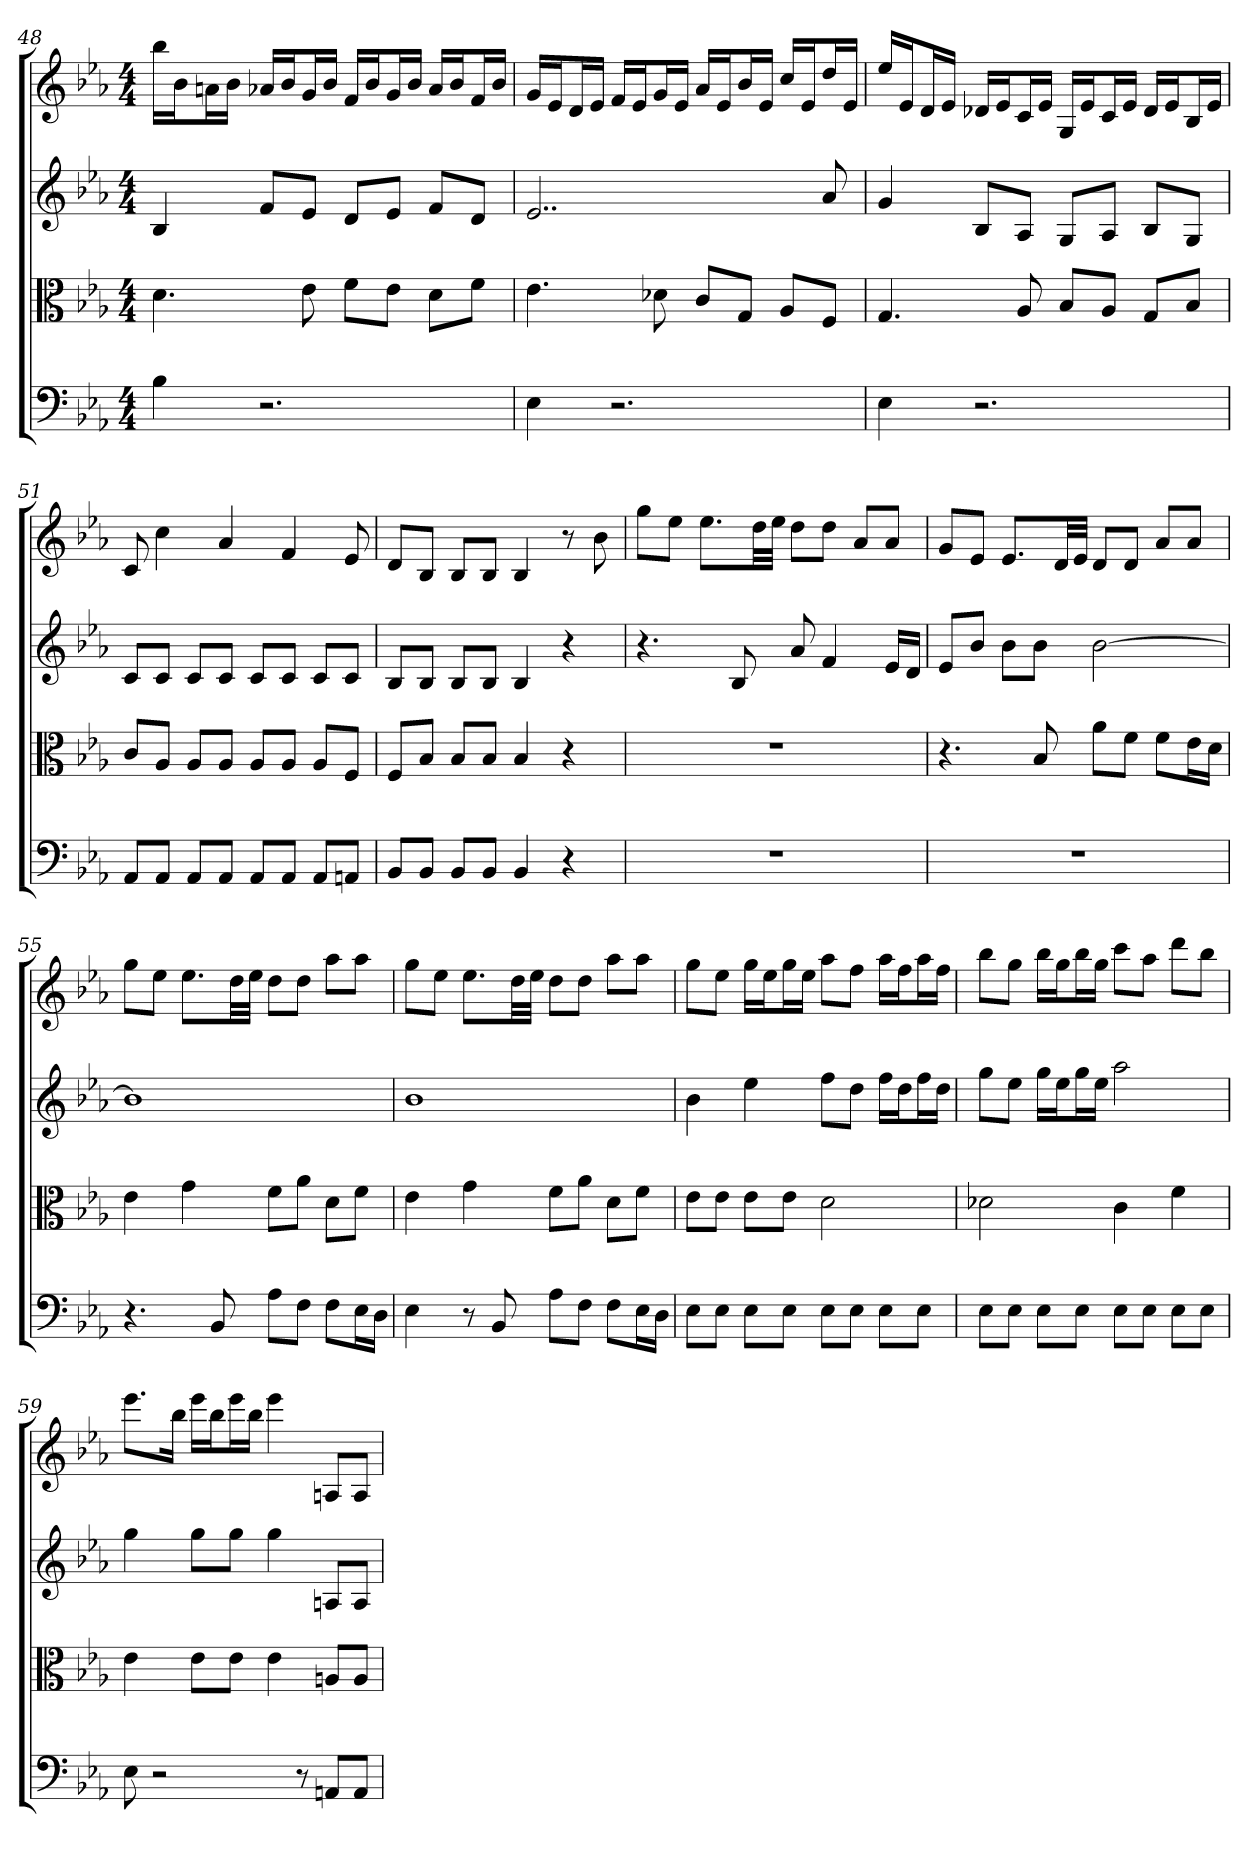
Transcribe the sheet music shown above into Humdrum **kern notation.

**kern	**kern	**kern	**kern
*part4	*part3	*part2	*part1
*staff4	*staff3	*staff2	*staff1
*clefF4	*clefC3	*	*
*k[b-e-a-]	*k[b-e-a-]	*k[b-e-a-]	*k[b-e-a-]
*E-:	*E-:	*E-:	*E-:
*M4/4	*M4/4	*M4/4	*M4/4
=48	=48	=48	=48
4B-	4.d	4B-	16bb-LL
.	.	.	16b-J
.	.	.	16anL
.	.	.	16b-JJ
2.r	.	8fL	16a-XLL
.	.	.	16b-J
.	8e-	8e-J	16gL
.	.	.	16b-JJ
.	8f\L	8dL	16fLL
.	.	.	16b-J
.	8e-\J	8e-J	16gL
.	.	.	16b-JJ
.	8d\L	8fL	16a-LL
.	.	.	16b-J
.	8f\J	8dJ	16fL
.	.	.	16b-JJ
=49	=49	=49	=49
4E-	4.e-	2..e-	16gLL
.	.	.	16e-J
.	.	.	16dL
.	.	.	16e-JJ
2.r	.	.	16fLL
.	.	.	16e-J
.	8d-X	.	16gL
.	.	.	16e-JJ
.	8c/L	.	16a-LL
.	.	.	16e-J
.	8G/J	.	16b-L
.	.	.	16e-JJ
.	8A-/L	.	16ccLL
.	.	.	16e-J
.	8F/J	8a-	16ddL
.	.	.	16e-JJ
=50	=50	=50	=50
4E-	4.G	4g	16ee-LL
.	.	.	16e-J
.	.	.	16dL
.	.	.	16e-JJ
2.r	.	8B-L	16d-XLL
.	.	.	16e-J
.	8A-	8A-J	16cL
.	.	.	16e-JJ
.	8B-/L	8GL	16GLL
.	.	.	16e-J
.	8A-/J	8A-J	16cL
.	.	.	16e-JJ
.	8G/L	8B-L	16d-LL
.	.	.	16e-J
.	8B-/J	8GJ	16B-L
.	.	.	16e-JJ
=51	=51	=51	=51
8AA-/L	8c/L	8cL	8c
8AA-/J	8A-/J	8cJ	4cc
8AA-/L	8A-/L	8cL	.
8AA-/J	8A-/J	8cJ	4a-
8AA-/L	8A-/L	8cL	.
8AA-/J	8A-/J	8cJ	4f
8AA-/L	8A-/L	8cL	.
8AAn/J	8F/J	8cJ	8e-
=52	=52	=52	=52
8BB-/L	8F/L	8B-L	8dL
8BB-/J	8B-/J	8B-J	8B-J
8BB-/L	8B-/L	8B-L	8B-L
8BB-/J	8B-/J	8B-J	8B-J
4BB-	4B-	4B-	4B-
4r	4r	4r	8r
.	.	.	8b-
=53	=53	=53	=53
1r	1r	4.r	8ggL
.	.	.	8ee-J
.	.	.	8.ee-L
.	.	8B-	.
.	.	.	32ddLL
.	.	.	32ee-JJJ
.	.	8a-	8ddL
.	.	4f	8ddJ
.	.	.	8a-L
.	.	16e-LL	8a-J
.	.	16dJJ	.
=54	=54	=54	=54
1r	4.r	8e-L	8gL
.	.	8b-J	8e-J
.	.	8b-L	8.e-L
.	8B-	8b-J	.
.	.	.	32dLL
.	.	.	32e-JJJ
.	8a-\L	[2b-	8dL
.	8f\J	.	8dJ
.	8f\L	.	8a-L
.	16e-\L	.	8a-J
.	16d\JJ	.	.
=55	=55	=55	=55
4.r	4e-	1b-]	8ggL
.	.	.	8ee-J
.	4g	.	8.ee-L
8BB-	.	.	.
.	.	.	32ddLL
.	.	.	32ee-JJJ
8A-\L	8f\L	.	8ddL
8F\J	8a-\J	.	8ddJ
8F\L	8d\L	.	8aa-L
16E-\L	8f\J	.	8aa-J
16D\JJ	.	.	.
=56	=56	=56	=56
4E-	4e-	1b-	8ggL
.	.	.	8ee-J
8r	4g	.	8.ee-L
8BB-	.	.	.
.	.	.	32ddLL
.	.	.	32ee-JJJ
8A-\L	8f\L	.	8ddL
8F\J	8a-\J	.	8ddJ
8F\L	8d\L	.	8aa-L
16E-\L	8f\J	.	8aa-J
16D\JJ	.	.	.
=57	=57	=57	=57
8E-\L	8e-\L	4b-	8ggL
8E-\J	8e-\J	.	8ee-J
8E-\L	8e-\L	4ee-	16ggLL
.	.	.	16ee-J
8E-\J	8e-\J	.	16ggL
.	.	.	16ee-JJ
8E-\L	2d	8ffL	8aa-L
8E-\J	.	8ddJ	8ffJ
8E-\L	.	16ffLL	16aa-LL
.	.	16ddJ	16ffJ
8E-\J	.	16ffL	16aa-L
.	.	16ddJJ	16ffJJ
=58	=58	=58	=58
8E-\L	2d-X	8ggL	8bb-L
8E-\J	.	8ee-J	8ggJ
8E-\L	.	16ggLL	16bb-LL
.	.	16ee-J	16ggJ
8E-\J	.	16ggL	16bb-L
.	.	16ee-JJ	16ggJJ
8E-\L	4c	2aa-	8cccL
8E-\J	.	.	8aa-J
8E-\L	4f	.	8dddL
8E-\J	.	.	8bb-J
=59	=59	=59	=59
8E-	4e-	4gg	8.eee-L
2r	.	.	.
.	.	.	16bb-Jk
.	8e-\L	8ggL	16eee-LL
.	.	.	16bb-J
.	8e-\J	8ggJ	16eee-L
.	.	.	16bb-JJ
.	4e-	4gg	4eee-
8r	.	.	.
8AAn/L	8An/L	8AnL	8AnL
8AA/J	8A/J	8AJ	8AJ
=	=	=	=
*-	*-	*-	*-
